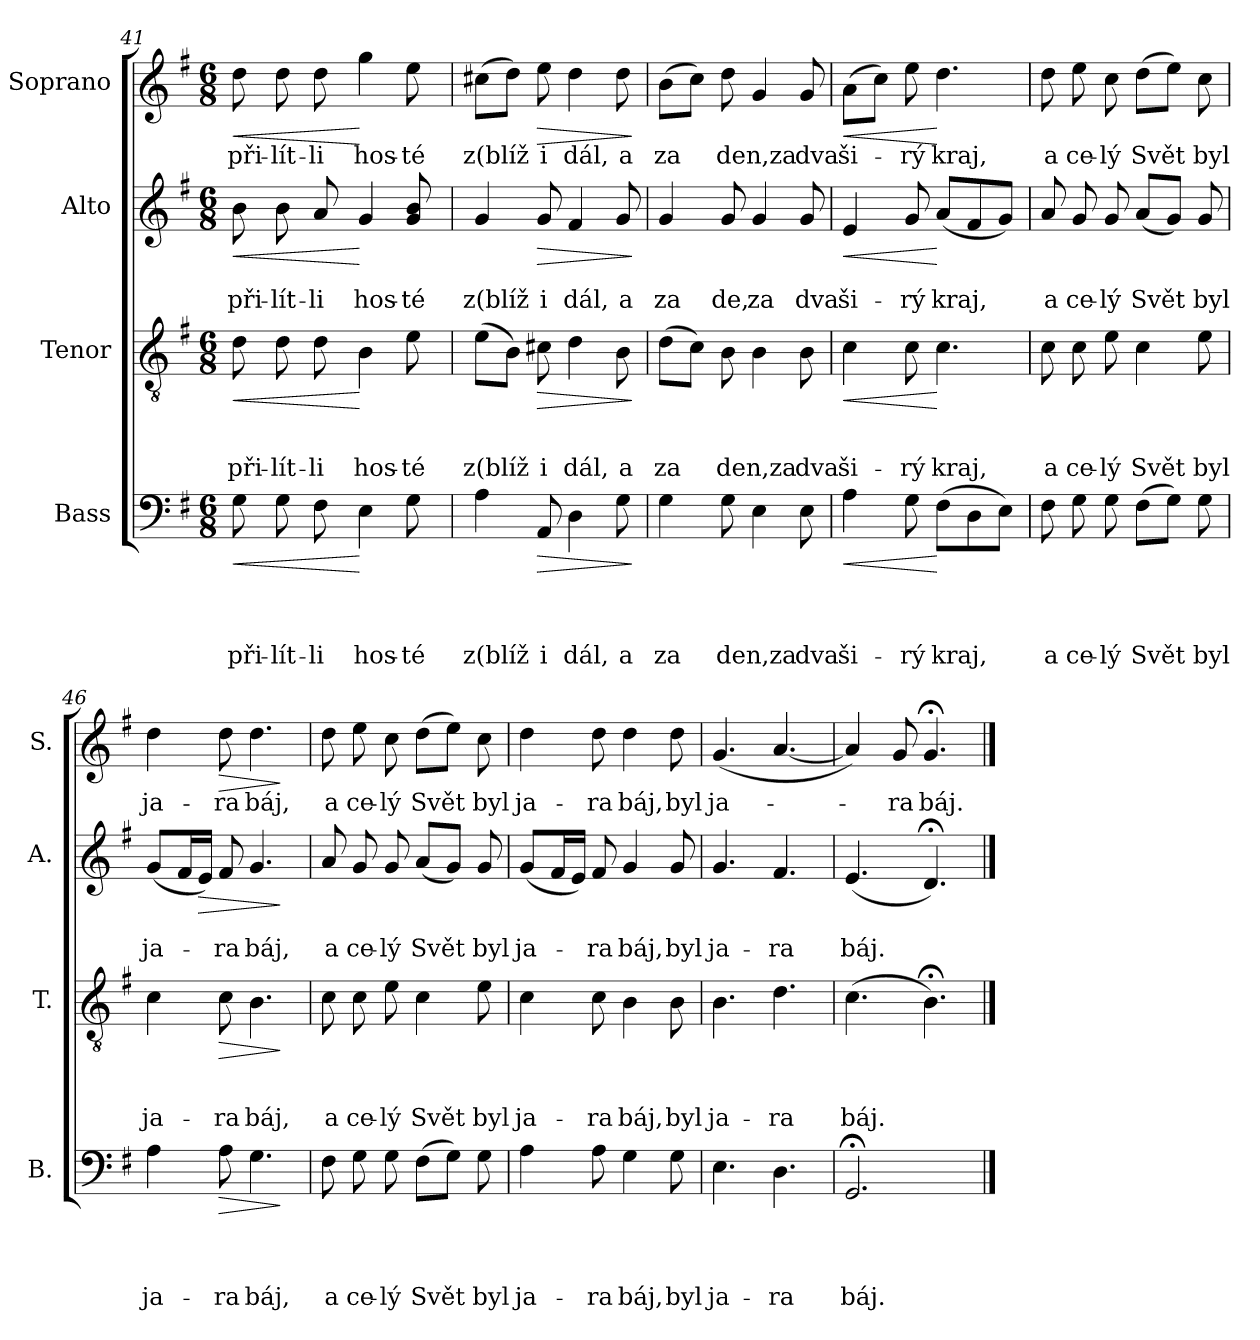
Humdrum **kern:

**kern	**text	**text	**text	**text	**dynam	**kern	**text	**text	**text	**dynam	**kern	**text	**text	**dynam	**kern	**text	**dynam
*part4	*part4	*part4	*part4	*part4	*part4	*part3	*part3	*part3	*part3	*part3	*part2	*part2	*part2	*part2	*part1	*part1	*part1
*staff4	*staff4	*staff4	*staff4	*staff4	*staff4	*staff3	*staff3	*staff3	*staff3	*staff3	*staff2	*staff2	*staff2	*staff2	*staff1	*staff1	*staff1
*I"Bass	*	*	*	*	*	*I"Tenor	*	*	*	*	*I"Alto	*	*	*	*I"Soprano	*	*
*I'B.	*	*	*	*	*	*I'T.	*	*	*	*	*I'A.	*	*	*	*I'S.	*	*
*clefF4	*	*	*	*	*	*clefGv2	*	*	*	*	*clefG2	*	*	*	*clefG2	*	*
*k[f#]	*	*	*	*	*	*k[f#]	*	*	*	*	*k[f#]	*	*	*	*k[f#]	*	*
*G:	*	*	*	*	*	*G:	*	*	*	*	*G:	*	*	*	*G:	*	*
*M6/8	*	*	*	*	*	*M6/8	*	*	*	*	*M6/8	*	*	*	*M6/8	*	*
=41	=41	=41	=41	=41	=41	=41	=41	=41	=41	=41	=41	=41	=41	=41	=41	=41	=41
!	!	!	!	!LO:LY:b	!LO:HP:b	!	!	!	!LO:LY:b	!LO:HP:b	!	!	!LO:LY:b	!LO:HP:b	!	!LO:LY:b	!LO:HP:b
*	*	*	*	*	*	*	*	*	*	*	*^	*	*	*	*^	*	*
8G\	.	.	.	při-	<	8d\	.	.	při-	<	8b\	3ryy	.	při-	<	8dd\	3ryy	při-	<
!	!	!	!	!LO:LY:b	!	!	!	!	!LO:LY:b	!	!	!	!	!LO:LY:b	!	!	!	!LO:LY:b	!
8G\	.	.	.	-lít-	.	8d\	.	.	-lít-	.	8b\	.	.	-lít-	.	8dd\	.	-lít-	.
!	!	!	!	!LO:LY:b	!	!	!	!	!LO:LY:b	!	!	!	!	!LO:LY:b	!	!	!	!LO:LY:b	!
8F#\	.	.	.	-li	.	8d\	.	.	-li	.	8a/	.	.	-li	.	8dd\	.	-li	.
.	.	.	.	.	.	.	.	.	.	.	.	48.ryy	.	.	.	.	48.ryy	.	.
.	.	.	.	.	.	.	.	.	.	.	.	3ryy	.	.	.	.	3ryy	.	.
!	!	!	!	!LO:LY:b	!	!	!	!	!LO:LY:b	!	!	!	!	!LO:LY:b	!	!	!	!LO:LY:b	!
4E\	.	.	.	hos-	[	4B\	.	.	hos-	[	4g/	.	.	hos-	[	4gg\	.	hos-	[
!	!	!	!	!LO:LY:b	!	!	!	!	!LO:LY:b	!	!	!	!	!LO:LY:b	!	!	!	!LO:LY:b	!
8G\	.	.	.	-té	.	8e\	.	.	-té	.	8g/ 8b/	.	.	-té	.	8ee\	.	-té	.
.	.	.	.	.	.	.	.	.	.	.	.	24ryy	.	.	.	.	24ryy	.	.
.	.	.	.	.	.	.	.	.	.	.	.	96ryy	.	.	.	.	96ryy	.	.
!!LO:PB:g=z
=42	=42	=42	=42	=42	=42	=42	=42	=42	=42	=42	=42	=42	=42	=42	=42	=42	=42	=42	=42
!	!	!	!	!LO:LY:b	!	!	!	!	!LO:LY:b	!	!	!	!	!LO:LY:b	!	!	!	!LO:LY:b	!
*	*	*	*	*	*	*	*	*	*	*	*v	*v	*	*	*	*	*	*	*
*	*	*	*	*	*	*	*	*	*	*	*	*	*	*	*v	*v	*	*
4A\	.	.	.	z(blíž	.	(>8e\L	.	.	z(blíž	.	4g/	.	z(blíž	.	(>8cc#X\L	z(blíž	.
.	.	.	.	.	.	8B\J)	.	.	.	.	.	.	.	.	8dd\J)	.	.
!	!	!	!	!LO:LY:b	!LO:HP:b	!	!	!	!LO:LY:b	!LO:HP:b	!	!	!LO:LY:b	!LO:HP:b	!	!LO:LY:b	!LO:HP:b
8AA/	.	.	.	i	>	8c#X\	.	.	i	>	8g/	.	i	>	8ee\	i	>
!	!	!	!	!LO:LY:b	!	!	!	!	!LO:LY:b	!	!	!	!LO:LY:b	!	!	!LO:LY:b	!
4D\	.	.	.	dál,	.	4d\	.	.	dál,	.	4f#/	.	dál,	.	4dd\	dál,	.
!	!	!	!	!LO:LY:b	!	!	!	!	!LO:LY:b	!	!	!	!LO:LY:b	!	!	!LO:LY:b	!
8G\	.	.	.	a	.	8B\	.	.	a	.	8g/	.	a	.	8dd\	a	.
.	.	.	.	.	]	.	.	.	.	]	.	.	.	]	.	.	]
=43	=43	=43	=43	=43	=43	=43	=43	=43	=43	=43	=43	=43	=43	=43	=43	=43	=43
!	!	!	!	!LO:LY:b	!	!	!	!	!LO:LY:b	!	!	!	!LO:LY:b	!	!	!LO:LY:b	!
4G\	.	.	.	za	.	(>8d\L	.	.	za	.	4g/	.	za	.	(>8b\L	za	.
.	.	.	.	.	.	8c\J)	.	.	.	.	.	.	.	.	8cc\J)	.	.
!	!	!	!	!LO:LY:b	!	!	!	!	!LO:LY:b	!	!	!	!LO:LY:b	!	!	!LO:LY:b	!
8G\	.	.	.	den,za	.	8B\	.	.	den,za	.	8g/	.	de,	.	8dd\	den,za	.
!	!	!	!	!	!	!	!	!	!	!	!	!	!LO:LY:b	!	!	!	!
4E\	.	.	.	.	.	4B\	.	.	.	.	4g/	.	za	.	4g/	.	.
!	!	!	!	!LO:LY:b	!	!	!	!	!LO:LY:b	!	!	!	!LO:LY:b	!	!	!LO:LY:b	!
8E\	.	.	.	dva	.	8B\	.	.	dva	.	8g/	.	dva	.	8g/	dva	.
=44	=44	=44	=44	=44	=44	=44	=44	=44	=44	=44	=44	=44	=44	=44	=44	=44	=44
!	!	!	!	!LO:LY:b	!LO:HP:b	!	!	!	!LO:LY:b	!LO:HP:b	!	!	!LO:LY:b	!LO:HP:b	!	!LO:LY:b	!LO:HP:b
4A\	.	.	.	ši-	<	4c\	.	.	ši-	<	4e/	.	ši-	<	(>8a\L	ši-	<
.	.	.	.	.	.	.	.	.	.	.	.	.	.	.	8cc\J)	.	.
!	!	!	!	!LO:LY:b	!	!	!	!	!LO:LY:b	!	!	!	!LO:LY:b	!	!	!LO:LY:b	!
8G\	.	.	.	-rý	.	8c\	.	.	-rý	.	8g/	.	-rý	.	8ee\	-rý	.
!	!	!	!	!LO:LY:b	!	!	!	!	!LO:LY:b	!	!	!	!LO:LY:b	!	!	!LO:LY:b	!
(>8F#\L	.	.	.	kraj,	[	4.c\	.	.	kraj,	[	(<8a/L	.	kraj,	[	4.dd\	kraj,	[
8D\	.	.	.	.	.	.	.	.	.	.	8f#/	.	.	.	.	.	.
8E\J)	.	.	.	.	.	.	.	.	.	.	8g/J)	.	.	.	.	.	.
=45	=45	=45	=45	=45	=45	=45	=45	=45	=45	=45	=45	=45	=45	=45	=45	=45	=45
!	!	!	!	!LO:LY:b	!	!	!	!	!LO:LY:b	!	!	!	!LO:LY:b	!	!	!LO:LY:b	!
8F#\	.	.	.	a	.	8c\	.	.	a	.	8a/	.	a	.	8dd\	a	.
!	!	!	!	!LO:LY:b	!	!	!	!	!LO:LY:b	!	!	!	!LO:LY:b	!	!	!LO:LY:b	!
8G\	.	.	.	ce-	.	8c\	.	.	ce-	.	8g/	.	ce-	.	8ee\	ce-	.
!	!	!	!	!LO:LY:b	!	!	!	!	!LO:LY:b	!	!	!	!LO:LY:b	!	!	!LO:LY:b	!
8G\	.	.	.	-lý	.	8e\	.	.	-lý	.	8g/	.	-lý	.	8cc\	-lý	.
!	!	!	!	!LO:LY:b	!	!	!	!	!LO:LY:b	!	!	!	!LO:LY:b	!	!	!LO:LY:b	!
(>8F#\L	.	.	.	Svět	.	4c\	.	.	Svět	.	(<8a/L	.	Svět	.	(>8dd\L	Svět	.
8G\J)	.	.	.	.	.	.	.	.	.	.	8g/J)	.	.	.	8ee\J)	.	.
!	!	!	!	!LO:LY:b	!	!	!	!	!LO:LY:b	!	!	!	!LO:LY:b	!	!	!LO:LY:b	!
8G\	.	.	.	byl	.	8e\	.	.	byl	.	8g/	.	byl	.	8cc\	byl	.
!!LO:LB:g=z
=46	=46	=46	=46	=46	=46	=46	=46	=46	=46	=46	=46	=46	=46	=46	=46	=46	=46
!	!	!	!	!LO:LY:b	!	!	!	!	!LO:LY:b	!	!	!	!LO:LY:b	!	!	!LO:LY:b	!
4A\	.	.	.	ja-	.	4c\	.	.	ja-	.	(<8g/L	.	ja-	.	4dd\	ja-	.
.	.	.	.	.	.	.	.	.	.	.	16f#/L	.	.	.	.	.	.
!	!	!	!	!	!	!	!	!	!	!	!	!	!	!LO:HP:b	!	!	!
.	.	.	.	.	.	.	.	.	.	.	16e/JJ)	.	.	>	.	.	.
!	!	!	!	!LO:LY:b	!LO:HP:b	!	!	!	!LO:LY:b	!LO:HP:b	!	!	!LO:LY:b	!	!	!LO:LY:b	!LO:HP:b
8A\	.	.	.	-ra	>	8c\	.	.	-ra	>	8f#/	.	-ra	.	8dd\	-ra	>
!	!	!	!	!LO:LY:b	!	!	!	!	!LO:LY:b	!	!	!	!LO:LY:b	!	!	!LO:LY:b	!
4.G\	.	.	.	báj,	.	4.B\	.	.	báj,	.	4.g/	.	báj,	.	4.dd\	báj,	.
.	.	.	.	.	]	.	.	.	.	]	.	.	.	]	.	.	]
=47	=47	=47	=47	=47	=47	=47	=47	=47	=47	=47	=47	=47	=47	=47	=47	=47	=47
!	!	!	!	!LO:LY:b	!	!	!	!	!LO:LY:b	!	!	!	!LO:LY:b	!	!	!LO:LY:b	!
8F#\	.	.	.	a	.	8c\	.	.	a	.	8a/	.	a	.	8dd\	a	.
!	!	!	!	!LO:LY:b	!	!	!	!	!LO:LY:b	!	!	!	!LO:LY:b	!	!	!LO:LY:b	!
8G\	.	.	.	ce-	.	8c\	.	.	ce-	.	8g/	.	ce-	.	8ee\	ce-	.
!	!	!	!	!LO:LY:b	!	!	!	!	!LO:LY:b	!	!	!	!LO:LY:b	!	!	!LO:LY:b	!
8G\	.	.	.	-lý	.	8e\	.	.	-lý	.	8g/	.	-lý	.	8cc\	-lý	.
!	!	!	!	!LO:LY:b	!	!	!	!	!LO:LY:b	!	!	!	!LO:LY:b	!	!	!LO:LY:b	!
(>8F#\L	.	.	.	Svět	.	4c\	.	.	Svět	.	(<8a/L	.	Svět	.	(>8dd\L	Svět	.
8G\J)	.	.	.	.	.	.	.	.	.	.	8g/J)	.	.	.	8ee\J)	.	.
!	!	!	!	!LO:LY:b	!	!	!	!	!LO:LY:b	!	!	!	!LO:LY:b	!	!	!LO:LY:b	!
8G\	.	.	.	byl	.	8e\	.	.	byl	.	8g/	.	byl	.	8cc\	byl	.
=48	=48	=48	=48	=48	=48	=48	=48	=48	=48	=48	=48	=48	=48	=48	=48	=48	=48
!	!	!	!	!LO:LY:b	!	!	!	!	!LO:LY:b	!	!	!	!LO:LY:b	!	!	!LO:LY:b	!
4A\	.	.	.	ja-	.	4c\	.	.	ja-	.	(<8g/L	.	ja-	.	4dd\	ja-	.
.	.	.	.	.	.	.	.	.	.	.	16f#/L	.	.	.	.	.	.
.	.	.	.	.	.	.	.	.	.	.	16e/JJ)	.	.	.	.	.	.
!	!	!	!	!LO:LY:b	!	!	!	!	!LO:LY:b	!	!	!	!LO:LY:b	!	!	!LO:LY:b	!
8A\	.	.	.	-ra	.	8c\	.	.	-ra	.	8f#/	.	-ra	.	8dd\	-ra	.
!	!	!	!	!LO:LY:b	!	!	!	!	!LO:LY:b	!	!	!	!LO:LY:b	!	!	!LO:LY:b	!
4G\	.	.	.	báj,	.	4B\	.	.	báj,	.	4g/	.	báj,	.	4dd\	báj,	.
!	!	!	!	!LO:LY:b	!	!	!	!	!LO:LY:b	!	!	!	!LO:LY:b	!	!	!LO:LY:b	!
8G\	.	.	.	byl	.	8B\	.	.	byl	.	8g/	.	byl	.	8dd\	byl	.
=49	=49	=49	=49	=49	=49	=49	=49	=49	=49	=49	=49	=49	=49	=49	=49	=49	=49
!	!	!	!	!LO:LY:b	!	!	!	!	!LO:LY:b	!	!	!	!LO:LY:b	!	!	!LO:LY:b	!
4.E\	.	.	.	ja-	.	4.B\	.	.	ja-	.	4.g/	.	ja-	.	(<4.g/	ja-	.
!	!	!	!	!LO:LY:b	!	!	!	!	!LO:LY:b	!	!	!	!LO:LY:b	!	!	!	!
4.D\	.	.	.	-ra	.	4.d\	.	.	-ra	.	4.f#/	.	-ra	.	[<4.a/	.	.
=50	=50	=50	=50	=50	=50	=50	=50	=50	=50	=50	=50	=50	=50	=50	=50	=50	=50
!	!	!	!	!LO:LY:b	!	!	!	!	!LO:LY:b	!	!	!	!LO:LY:b	!	!	!	!
2.GG;/	.	.	.	báj.	.	(>4.c\	.	.	báj.	.	(<4.e/	.	báj.	.	4a/])	.	.
!	!	!	!	!	!	!	!	!	!	!	!	!	!	!	!	!LO:LY:b	!
.	.	.	.	.	.	.	.	.	.	.	.	.	.	.	8g/	-ra	.
!	!	!	!	!	!	!	!	!	!	!	!	!	!	!	!	!LO:LY:b	!
.	.	.	.	.	.	4.B;<\)	.	.	.	.	4.d;/)	.	.	.	4.g;/	báj.	.
==	==	==	==	==	==	==	==	==	==	==	==	==	==	==	==	==	==
*-	*-	*-	*-	*-	*-	*-	*-	*-	*-	*-	*-	*-	*-	*-	*-	*-	*-
